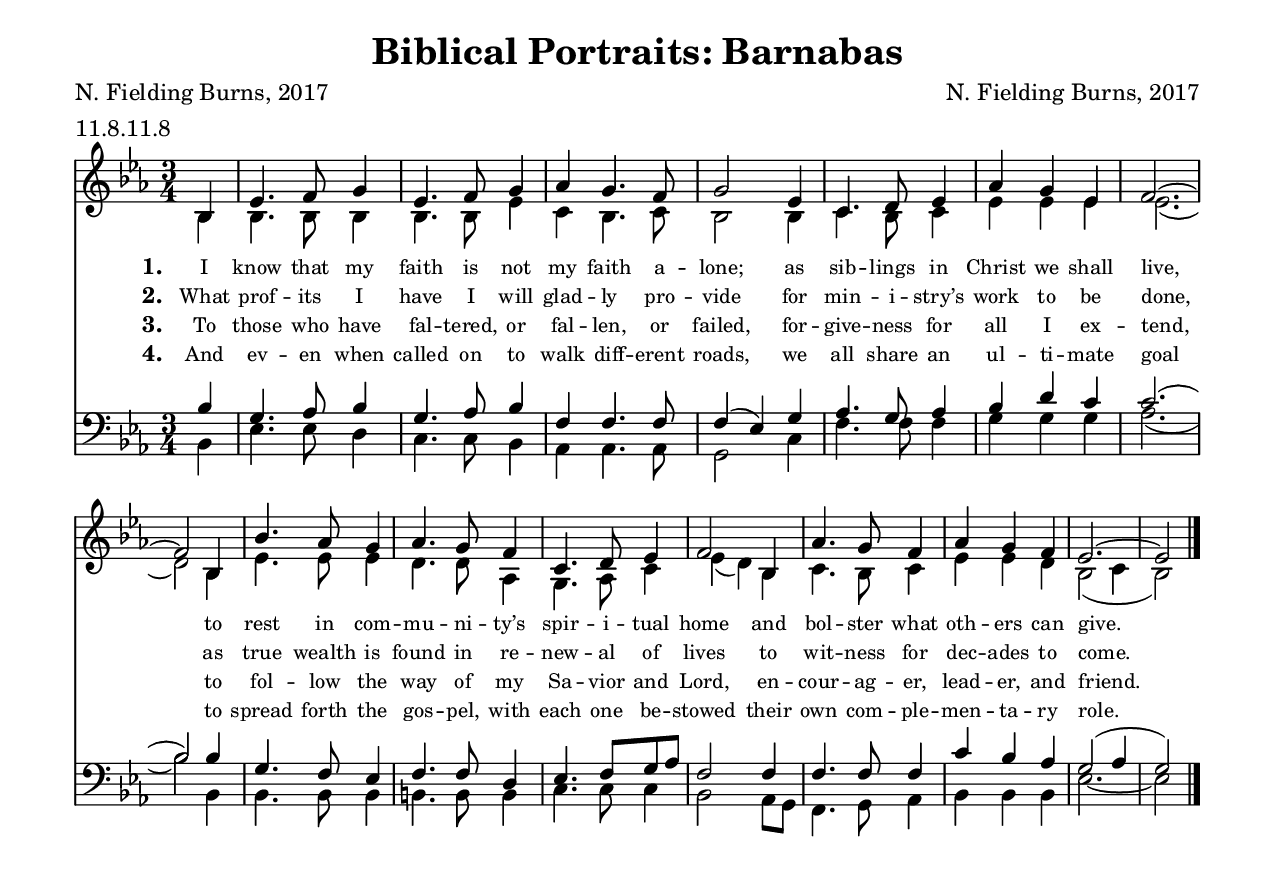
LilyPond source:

\include "hymn.ily"

\header
{
  title = "Biblical Portraits: Barnabas"
  poet = "N. Fielding Burns, 2017"
  composer = "N. Fielding Burns, 2017"
  tune = "Encouragement"
  meter = "11.8.11.8"
}

global =
{
  \time 3/4
  \key ees \major
}

stanzas = <<
  \new Lyrics \lyricsto "sopranos" {
    \set stanza = "1. "

    I know that my faith is not my faith a -- lone;
    as sib -- lings in Christ we shall live,
    to rest in com -- mu -- ni -- ty’s spir -- i -- tual home
    and bol -- ster what oth -- ers can give.
  }

  \new Lyrics \lyricsto "sopranos" {
    \set stanza = "2. "

    What prof -- its I have I will glad -- ly pro -- vide
    for min -- i -- stry’s work to be done,
    as true wealth is found in re -- new -- al of lives
    to wit -- ness for dec -- ades to come.
  }

  \new Lyrics \lyricsto "sopranos" {
    \set stanza = "3. "

    To those who have fal -- tered, or fal -- len, or failed,
    for -- give -- ness for all I ex -- tend,
    to fol -- low the way of my Sa -- vior and Lord,
    en -- cour -- ag -- er, lead -- er, and friend.
  }

  \new Lyrics \lyricsto "sopranos" {
    \set stanza = "4. "

    And ev -- en when called on to walk diff -- erent roads,
    we all share an ul -- ti -- mate goal
    to spread forth the gos -- pel, with each one be -- stowed
    their own com -- ple -- men -- ta -- ry role.
  }
>>

soprano = \relative c' {
  \partial 4

  bes4
  ees4. f8 g4
  ees4. f8 g4
  aes4 g4. f8
  g2

  ees4
  c4. d8 ees4
  aes g ees
  f2.~ f2

  bes,4
  bes'4. aes8 g4
  aes4. g8 f4
  c4. d8 ees4
  f2

  bes,4
  aes'4. g8 f4
  aes g f
  ees2.~ ees2


  \bar "|."
}

alto = \relative c' {
  bes4
  bes4. bes8 bes4
  bes4. bes8 ees4
  c4 bes4. c8
  bes2

  bes4
  c4. bes8 c4
  ees4 ees ees
  ees2.( d2)

  bes4
  ees4. ees8 ees4
  d4. d8 aes4
  g4. aes8 c4
  ees4( d)

  bes4
  c4. bes8 c4
  ees4 ees d
  bes2( c4 bes2)
}

tenor = \relative c {
  bes'4
  g4. aes8 bes4
  g4. aes8 bes4
  f4 f4. f8
  f4( ees)

  g4
  aes4. g8 aes4
  bes4 d c
  c2.( bes2)

  bes4
  g4. f8 ees4
  f4. f8 d4
  ees4. f8 g aes
  f2

  f4
  f4. f8 f4
  c' bes aes
  g2( aes4 g2)
}

bass = \relative c {
  bes4
  ees4. ees8 d4
  c4. c8 bes4
  aes4 aes4. aes8
  g2

  c4
  f4. f8 f4
  g4 g g
  aes2.( bes2)

  bes,4
  bes4. bes8 bes4
  b4. b8 b4
  c4. c8 c4
  bes2

  aes8 g
  f4. g8 aes4
  bes4 bes bes
  ees2.~ ees2
}

\include "hymn-template.ily"